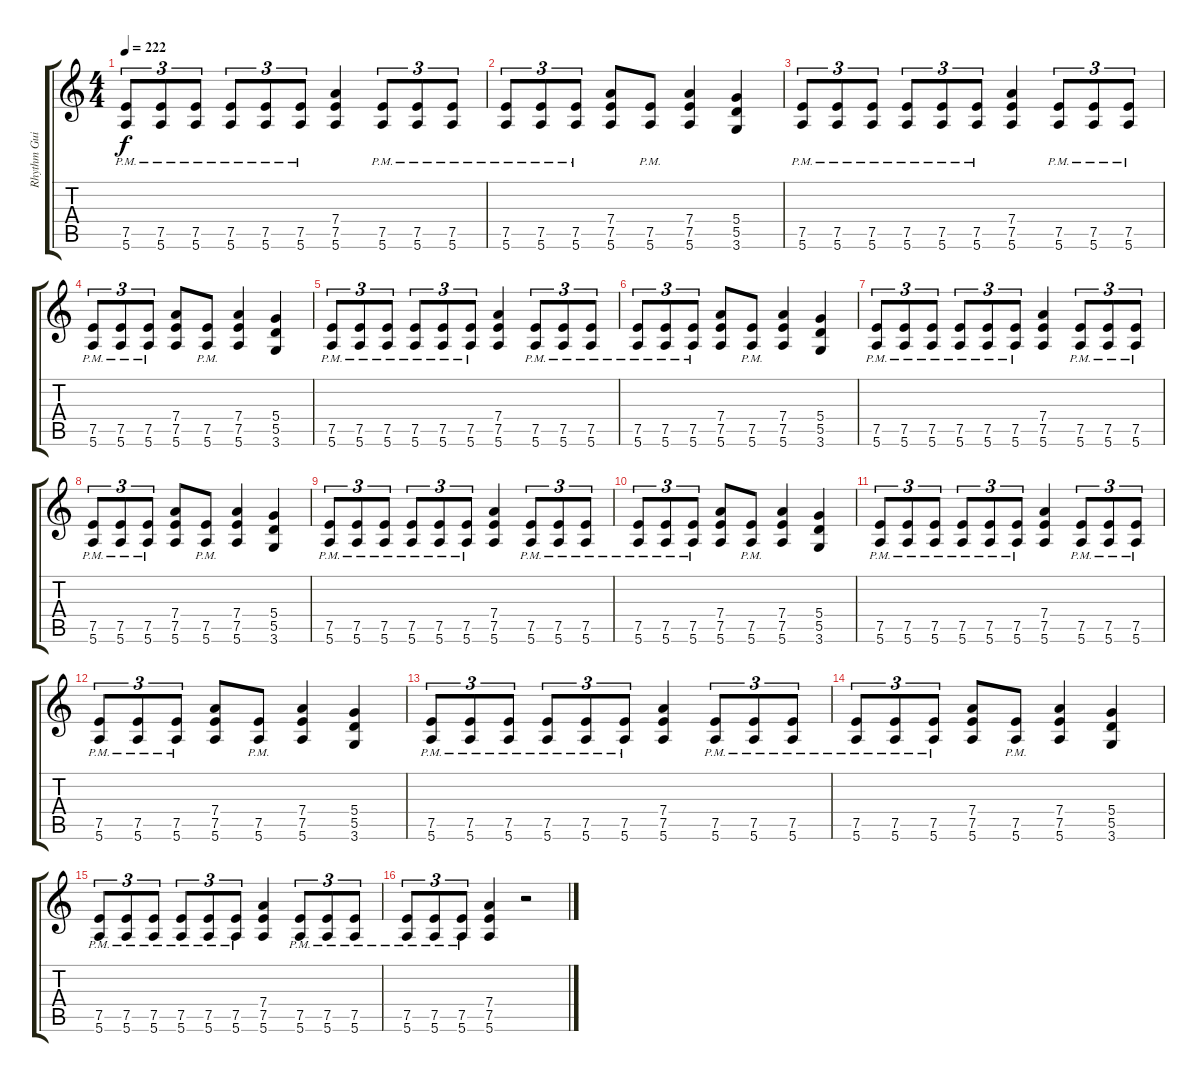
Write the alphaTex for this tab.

\track ("Rhythm Guitar" "Rhythm Gui") {instrument distortionguitar}
\staff {score tabs}
\tuning (E4 B3 G3 D3 A2 E2) {hide}
\ts (4 4)
\tempo 222
\clef g2
\ks c
(7.5{pm} 5.6{pm}).8{tu (3 2) dy f} (7.5{pm} 5.6{pm}).8{tu (3 2)} (7.5{pm} 5.6{pm}).8{tu (3 2)} (7.5{pm} 5.6{pm}).8{tu (3 2)} (7.5{pm} 5.6{pm}).8{tu (3 2)} (7.5{pm} 5.6{pm}).8{tu (3 2)} (7.4 7.5 5.6).4 (7.5{pm} 5.6{pm}).8{tu (3 2)} (7.5{pm} 5.6{pm}).8{tu (3 2)} (7.5{pm} 5.6{pm}).8{tu (3 2)} |
(7.5{pm} 5.6{pm}).8{tu (3 2)} (7.5{pm} 5.6{pm}).8{tu (3 2)} (7.5{pm} 5.6{pm}).8{tu (3 2)} (7.4 7.5 5.6).8 (7.5{pm} 5.6{pm}).8 (7.4 7.5 5.6).4 (5.4 5.5 3.6).4 |
(7.5{pm} 5.6{pm}).8{tu (3 2)} (7.5{pm} 5.6{pm}).8{tu (3 2)} (7.5{pm} 5.6{pm}).8{tu (3 2)} (7.5{pm} 5.6{pm}).8{tu (3 2)} (7.5{pm} 5.6{pm}).8{tu (3 2)} (7.5{pm} 5.6{pm}).8{tu (3 2)} (7.4 7.5 5.6).4 (7.5{pm} 5.6{pm}).8{tu (3 2)} (7.5{pm} 5.6{pm}).8{tu (3 2)} (7.5{pm} 5.6{pm}).8{tu (3 2)} |
(7.5{pm} 5.6{pm}).8{tu (3 2)} (7.5{pm} 5.6{pm}).8{tu (3 2)} (7.5{pm} 5.6{pm}).8{tu (3 2)} (7.4 7.5 5.6).8 (7.5{pm} 5.6{pm}).8 (7.4 7.5 5.6).4 (5.4 5.5 3.6).4 |
(7.5{pm} 5.6{pm}).8{tu (3 2)} (7.5{pm} 5.6{pm}).8{tu (3 2)} (7.5{pm} 5.6{pm}).8{tu (3 2)} (7.5{pm} 5.6{pm}).8{tu (3 2)} (7.5{pm} 5.6{pm}).8{tu (3 2)} (7.5{pm} 5.6{pm}).8{tu (3 2)} (7.4 7.5 5.6).4 (7.5{pm} 5.6{pm}).8{tu (3 2)} (7.5{pm} 5.6{pm}).8{tu (3 2)} (7.5{pm} 5.6{pm}).8{tu (3 2)} |
(7.5{pm} 5.6{pm}).8{tu (3 2)} (7.5{pm} 5.6{pm}).8{tu (3 2)} (7.5{pm} 5.6{pm}).8{tu (3 2)} (7.4 7.5 5.6).8 (7.5{pm} 5.6{pm}).8 (7.4 7.5 5.6).4 (5.4 5.5 3.6).4 |
(7.5{pm} 5.6{pm}).8{tu (3 2)} (7.5{pm} 5.6{pm}).8{tu (3 2)} (7.5{pm} 5.6{pm}).8{tu (3 2)} (7.5{pm} 5.6{pm}).8{tu (3 2)} (7.5{pm} 5.6{pm}).8{tu (3 2)} (7.5{pm} 5.6{pm}).8{tu (3 2)} (7.4 7.5 5.6).4 (7.5{pm} 5.6{pm}).8{tu (3 2)} (7.5{pm} 5.6{pm}).8{tu (3 2)} (7.5{pm} 5.6{pm}).8{tu (3 2)} |
(7.5{pm} 5.6{pm}).8{tu (3 2)} (7.5{pm} 5.6{pm}).8{tu (3 2)} (7.5{pm} 5.6{pm}).8{tu (3 2)} (7.4 7.5 5.6).8 (7.5{pm} 5.6{pm}).8 (7.4 7.5 5.6).4 (5.4 5.5 3.6).4 |
(7.5{pm} 5.6{pm}).8{tu (3 2)} (7.5{pm} 5.6{pm}).8{tu (3 2)} (7.5{pm} 5.6{pm}).8{tu (3 2)} (7.5{pm} 5.6{pm}).8{tu (3 2)} (7.5{pm} 5.6{pm}).8{tu (3 2)} (7.5{pm} 5.6{pm}).8{tu (3 2)} (7.4 7.5 5.6).4 (7.5{pm} 5.6{pm}).8{tu (3 2)} (7.5{pm} 5.6{pm}).8{tu (3 2)} (7.5{pm} 5.6{pm}).8{tu (3 2)} |
(7.5{pm} 5.6{pm}).8{tu (3 2)} (7.5{pm} 5.6{pm}).8{tu (3 2)} (7.5{pm} 5.6{pm}).8{tu (3 2)} (7.4 7.5 5.6).8 (7.5{pm} 5.6{pm}).8 (7.4 7.5 5.6).4 (5.4 5.5 3.6).4 |
(7.5{pm} 5.6{pm}).8{tu (3 2)} (7.5{pm} 5.6{pm}).8{tu (3 2)} (7.5{pm} 5.6{pm}).8{tu (3 2)} (7.5{pm} 5.6{pm}).8{tu (3 2)} (7.5{pm} 5.6{pm}).8{tu (3 2)} (7.5{pm} 5.6{pm}).8{tu (3 2)} (7.4 7.5 5.6).4 (7.5{pm} 5.6{pm}).8{tu (3 2)} (7.5{pm} 5.6{pm}).8{tu (3 2)} (7.5{pm} 5.6{pm}).8{tu (3 2)} |
(7.5{pm} 5.6{pm}).8{tu (3 2)} (7.5{pm} 5.6{pm}).8{tu (3 2)} (7.5{pm} 5.6{pm}).8{tu (3 2)} (7.4 7.5 5.6).8 (7.5{pm} 5.6{pm}).8 (7.4 7.5 5.6).4 (5.4 5.5 3.6).4 |
(7.5{pm} 5.6{pm}).8{tu (3 2)} (7.5{pm} 5.6{pm}).8{tu (3 2)} (7.5{pm} 5.6{pm}).8{tu (3 2)} (7.5{pm} 5.6{pm}).8{tu (3 2)} (7.5{pm} 5.6{pm}).8{tu (3 2)} (7.5{pm} 5.6{pm}).8{tu (3 2)} (7.4 7.5 5.6).4 (7.5{pm} 5.6{pm}).8{tu (3 2)} (7.5{pm} 5.6{pm}).8{tu (3 2)} (7.5{pm} 5.6{pm}).8{tu (3 2)} |
(7.5{pm} 5.6{pm}).8{tu (3 2)} (7.5{pm} 5.6{pm}).8{tu (3 2)} (7.5{pm} 5.6{pm}).8{tu (3 2)} (7.4 7.5 5.6).8 (7.5{pm} 5.6{pm}).8 (7.4 7.5 5.6).4 (5.4 5.5 3.6).4 |
(7.5{pm} 5.6{pm}).8{tu (3 2)} (7.5{pm} 5.6{pm}).8{tu (3 2)} (7.5{pm} 5.6{pm}).8{tu (3 2)} (7.5{pm} 5.6{pm}).8{tu (3 2)} (7.5{pm} 5.6{pm}).8{tu (3 2)} (7.5{pm} 5.6{pm}).8{tu (3 2)} (7.4 7.5 5.6).4 (7.5{pm} 5.6{pm}).8{tu (3 2)} (7.5{pm} 5.6{pm}).8{tu (3 2)} (7.5{pm} 5.6{pm}).8{tu (3 2)} |
(7.5{pm} 5.6{pm}).8{tu (3 2)} (7.5{pm} 5.6{pm}).8{tu (3 2)} (7.5{pm} 5.6{pm}).8{tu (3 2)} (7.4 7.5 5.6).4 r.2
